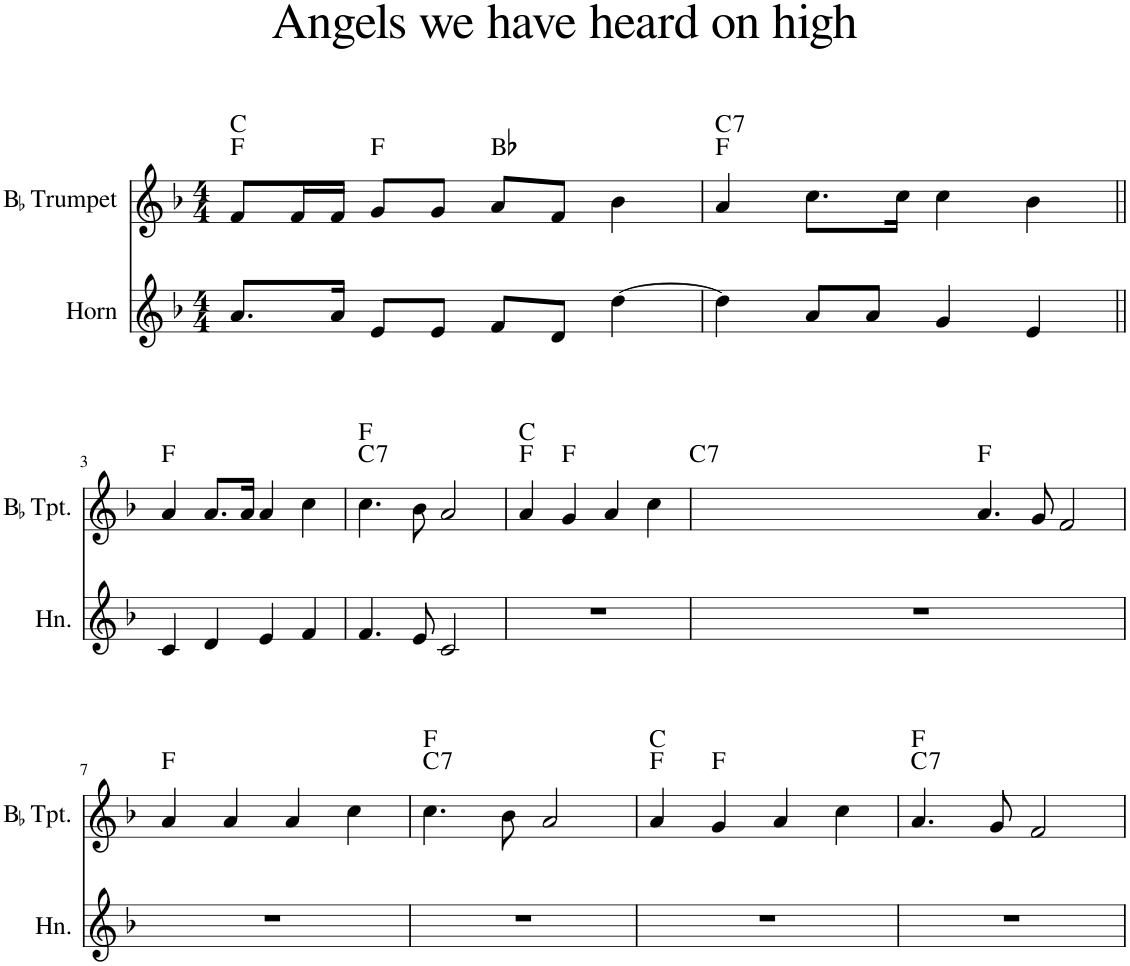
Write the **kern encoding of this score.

**kern	**kern	**harte
*part2	*part1	*part1
*staff2	*staff1	*
*I"Horn	*I"BaccidentalFlat Trumpet	*
*I'Hn.	*I'BaccidentalFlat Tpt.	*
*clefG2	*clefG2	*
*ITrd4c7	*ITrd1c2	*
*k[b-]	*k[b-]	*
*M4/4	*M4/4	*
=1	=1	=1
8.a/L	8f/L	F:maj C:maj
.	16f/L	.
16a/Jk	16f/JJ	.
8e/L	8g/L	F:maj
8e/J	8g/J	.
8f/L	8a/L	Bb:maj
8d/J	8f/J	.
[4dd\	4b-\	.
=2	=2	=2
!	!	!LO:H:n=2:kt=7
4dd\]	4a/	F:maj C:7
8a/L	8.cc\L	.
8a/J	.	.
.	16cc\Jk	.
4g/	4cc\	.
4e/	4b-\	.
!!LO:LB:g=z
=3||	=3||	=3||
4c/	4a/	F:maj
4d/	8.a/L	.
.	16a/Jk	.
4e/	4a/	.
4f/	4cc\	.
=4	=4	=4
!	!	!LO:H:n=1:kt=7
4.f/	4.cc\	C:7 F:maj
8e/	8b-\	.
2c/	2a/	.
=5	=5	=5
1r	4a/	F:maj C:maj
.	4g/	F:maj
.	4a/	.
.	4cc\	.
=6	=6	=6
1r	4.a/	F:maj
.	8g/	.
.	2f/	.
!!LO:LB:g=z
=7	=7	=7
1r	4a/	F:maj
.	4a/	.
.	4a/	.
.	4cc\	.
=8	=8	=8
!	!	!LO:H:n=1:kt=7
1r	4.cc\	C:7 F:maj
.	8b-\	.
.	2a/	.
=9	=9	=9
1r	4a/	F:maj C:maj
.	4g/	F:maj
.	4a/	.
.	4cc\	.
=10	=10	=10
!	!	!LO:H:n=1:kt=7
1r	4.a/	C:7 F:maj
.	8g/	.
.	2f/	.
=	=	=
*-	*-	*-
